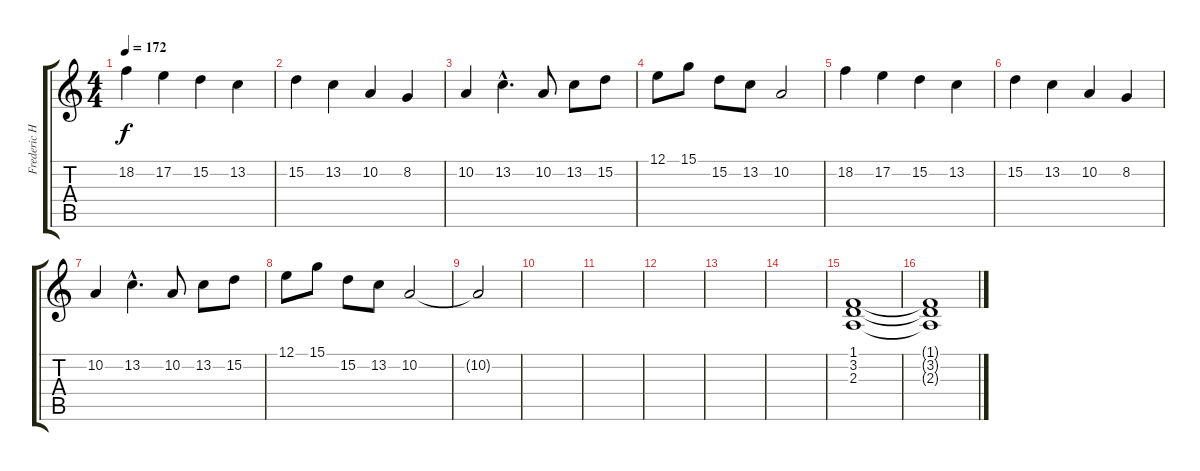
\track ("Frederic Helmer" "Frederic H") {instrument stringensemble1}
\staff {score tabs}
\tuning (E4 B3 G3 D3 A2 E2) {hide}
\ts (4 4)
\tempo 172
\clef g2
\ks c
18.2.4{dy f} 17.2.4 15.2.4 13.2.4 |
15.2.4 13.2.4 10.2.4 8.2.4 |
10.2.4 13.2{hac}.4{d} 10.2.8 13.2.8 15.2.8 |
12.1.8 15.1.8 15.2.8 13.2.8 10.2.2 |
18.2.4 17.2.4 15.2.4 13.2.4 |
15.2.4 13.2.4 10.2.4 8.2.4 |
10.2.4 13.2{hac}.4{d} 10.2.8 13.2.8 15.2.8 |
12.1.8 15.1.8 15.2.8 13.2.8 10.2.2 |
10.2{t}.2 |
|
|
|
|
|
(1.1 3.2 2.3).1 |
(1.1{t} 3.2{t} 2.3{t}).1
